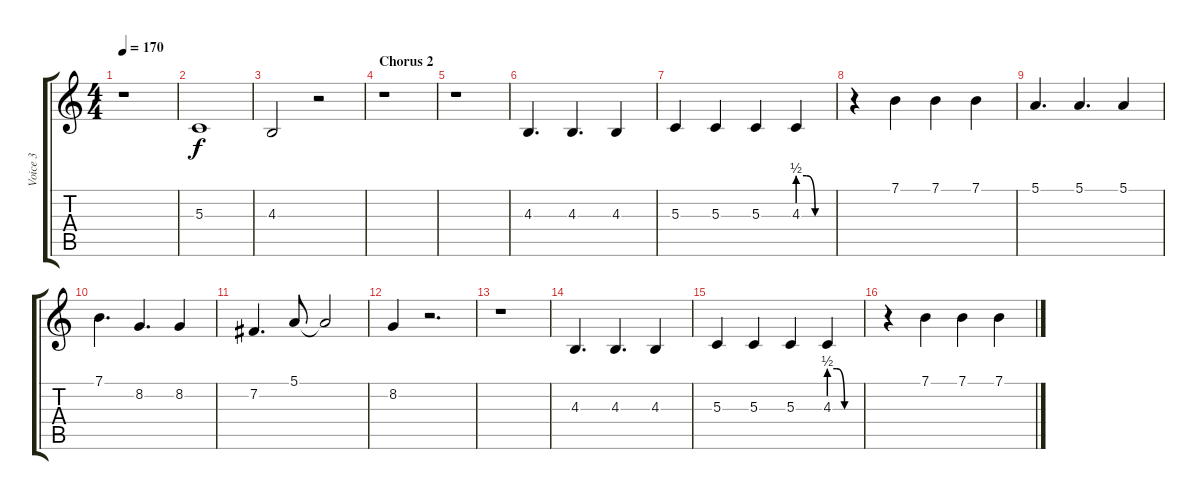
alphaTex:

\track ("Voice 3" "Voice 3") {instrument oboe}
\staff {score tabs}
\tuning (E4 B3 G3 D3 A2 E2) {hide}
\ts (4 4)
\tempo 170
\clef g2
\ks c
r.1{dy f} |
5.3.1 |
4.3.2 r.2 |
\section ("" "Chorus 2")
r.1 |
r.1 |
4.3.4{d} 4.3.4{d} 4.3.4 |
5.3.4 5.3.4 5.3.4 4.3{be (custom 0 2 15 2 30 0 60 0)}.4 |
r.4 7.1.4 7.1.4 7.1.4 |
5.1.4{d} 5.1.4{d} 5.1.4 |
7.1.4{d} 8.2.4{d} 8.2.4 |
7.2.4{d} 5.1.8 5.1{t}.2 |
8.2.4 r.2{d} |
r.1 |
4.3.4{d} 4.3.4{d} 4.3.4 |
5.3.4 5.3.4 5.3.4 4.3{be (custom 0 2 15 2 30 0 60 0)}.4 |
r.4 7.1.4 7.1.4 7.1.4
